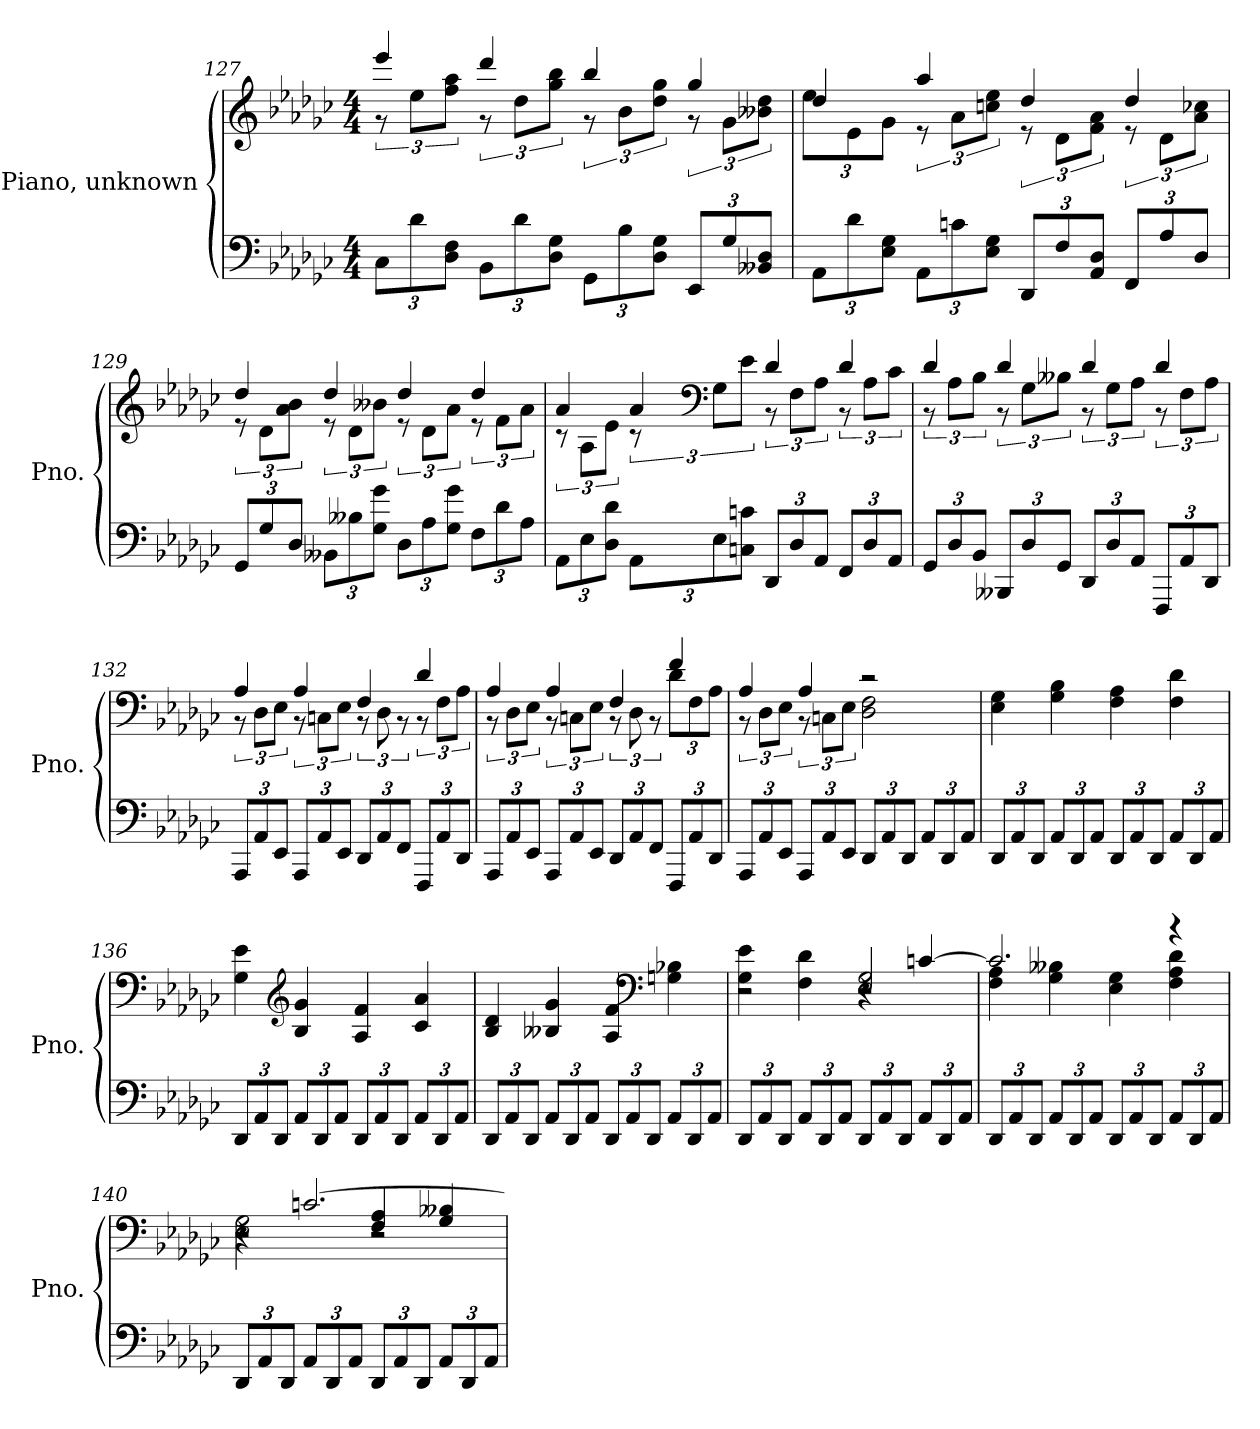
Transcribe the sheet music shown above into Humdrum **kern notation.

**kern	**kern
*part1	*part1
*staff2	*staff1
*I"Piano, unknown	*
*I'Pno.	*
*clefF4	*clefG2
*k[b-e-a-d-g-c-]	*k[b-e-a-d-g-c-]
*M4/4	*M4/4
*Xbrackettup	*
=127	=127
*	*^
12C-\L	4eee-/	12r
12d-\	.	12ee-\L
12D-\ 12F\J	.	12ff\ 12aa-\J
12BB-\L	4ddd-/	12r
12d-\	.	12dd-\L
12D-\ 12G-\J	.	12gg-\ 12bb-\J
12GG-\L	4bb-/	12r
12B-\	.	12b-\L
12D-\ 12G-\J	.	12dd-\ 12gg-\J
12EE-/L	4gg-/	12r
12G-/	.	12g-\L
12BB--X/ 12D-/J	.	12b--X\ 12dd-\J
!!LO:LB:g=z	!!
=128	=128	=128
*	*	*Xbrackettup
12AA-\L	4dd-/	12ee-\L
12d-\	.	12e-\
12E-\ 12G-\J	.	12g-\J
*	*	*brackettup
12AA-\L	4aa-/	12r
12cn\	.	12a-\L
12E-\ 12G-\J	.	12ccn\ 12ee-\J
12DD-/L	4dd-/	12r
12F/	.	12d-\L
12AA-/ 12D-/J	.	12f\ 12a-\J
12FF/L	4dd-/	12r
12A-/	.	12d-\L
12D-/J	.	12a-\ 12cc-X\J
=129	=129	=129
12GG-/L	4dd-/	12r
12G-/	.	12d-\L
12D-/J	.	12a-\ 12b-\J
12BB--X\L	4dd-/	12r
12B--X\	.	12d-\L
12G-\ 12g-\J	.	12b--X\J
12D-\L	4dd-/	12r
12A-\	.	12d-\L
12G-\ 12g-\J	.	12a-\J
12F\L	4dd-/	12r
12d-\	.	12f\L
12A-\J	.	12a-\J
!!LO:LB:g=z	!!
=130	=130	=130
12AA-\L	4a-/	12r
12E-\	.	12A-\L
12D-\ 12d-\J	.	12e-\J
12AA-\L	4a-/	12r
*	*clefF4	*
12E-\	.	12G-\L
12Cn\ 12cn\J	.	12e-\J
12DD-/L	4d-/	12r
12D-/	.	12F\L
12AA-/J	.	12A-\J
12FF/L	4d-/	12r
12D-/	.	12A-\L
12AA-/J	.	12c-\J
=131	=131	=131
12GG-/L	4d-/	12r
12D-/	.	12A-\L
12BB-/J	.	12B-\J
12BBB--X/L	4d-/	12r
12D-/	.	12G-\L
12GG-/J	.	12B--X\J
12DD-/L	4d-/	12r
12D-/	.	12G-\L
12AA-/J	.	12A-\J
12FFF/L	4d-/	12r
12AA-/	.	12F\L
12DD-/J	.	12A-\J
=132	=132	=132
12AAA-/L	4A-/	12r
12AA-/	.	12D-\L
12EE-/J	.	12E-\J
12AAA-/L	4A-/	12r
12AA-/	.	12Cn\L
12EE-/J	.	12E-\J
12DD-/L	4F/	12r
12AA-/	.	12D-\
12FF/J	.	12r
12FFF/L	4d-/	12r
12AA-/	.	12F\L
12DD-/J	.	12A-\J
!!LO:PB:g=z	!!
=133	=133	=133
12AAA-/L	4A-/	12r
12AA-/	.	12D-\L
12EE-/J	.	12E-\J
12AAA-/L	4A-/	12r
12AA-/	.	12Cn\L
12EE-/J	.	12E-\J
12DD-/L	4F/	12r
12AA-/	.	12D-\
12FF/J	.	12r
*	*	*Xbrackettup
12FFF/L	4f/	12d-\L
12AA-/	.	12F\
12DD-/J	.	12A-\J
=134	=134	=134
*	*	*brackettup
12AAA-/L	4A-/	12r
12AA-/	.	12D-\L
12EE-/J	.	12E-\J
12AAA-/L	4A-/	12r
12AA-/	.	12Cn\L
12EE-/J	.	12E-\J
12DD-/L	2r	2D-\ 2F\
12AA-/	.	.
12DD-/J	.	.
12AA-/L	.	.
12DD-/	.	.
12AA-/J	.	.
*	*v	*v
=135	=135
12DD-/L	4E-\ 4G-\
12AA-/	.
12DD-/J	.
12AA-/L	4G-\ 4B-\
12DD-/	.
12AA-/J	.
12DD-/L	4F\ 4A-\
12AA-/	.
12DD-/J	.
12AA-/L	4F\ 4d-\
12DD-/	.
12AA-/J	.
!!LO:LB:g=z
=136	=136
12DD-/L	4G-\ 4e-\
12AA-/	.
12DD-/J	.
*	*clefG2
12AA-/L	4B-/ 4g-/
12DD-/	.
12AA-/J	.
12DD-/L	4A-/ 4f/
12AA-/	.
12DD-/J	.
12AA-/L	4c-/ 4a-/
12DD-/	.
12AA-/J	.
=137	=137
12DD-/L	4B-/ 4d-/
12AA-/	.
12DD-/J	.
12AA-/L	4B--X/ 4g-/
12DD-/	.
12AA-/J	.
12DD-/L	4A-/ 4f/
12AA-/	.
12DD-/J	.
*	*clefF4
12AA-/L	4Gn\ 4B-X\
12DD-/	.
12AA-/J	.
=138	=138
*	*^
*	*	*^
12DD-/L	2r	4G-\ 4e-\	2r
12AA-/	.	.	.
12DD-/J	.	.	.
12AA-/L	.	4F\ 4d-\	.
12DD-/	.	.	.
12AA-/J	.	.	.
12DD-/L	4r	2r	2E-/ 2G-/
12AA-/	.	.	.
12DD-/J	.	.	.
12AA-/L	[4cn/	.	.
12DD-/	.	.	.
12AA-/J	.	.	.
*	*	*v	*v
!!LO:LB:g=z
=139	=139	=139
12DD-/L	2.c/]	4F\ 4A-\
12AA-/	.	.
12DD-/J	.	.
12AA-/L	.	4G-\ 4B--X\
12DD-/	.	.
12AA-/J	.	.
12DD-/L	.	4E-\ 4G-\
12AA-/	.	.
12DD-/J	.	.
12AA-/L	4r	4F\ 4A-\ 4d-\
12DD-/	.	.
12AA-/J	.	.
=140	=140	=140
*	*	*^
12DD-/L	4r	2E-\ 2G-\	2r
12AA-/	.	.	.
12DD-/J	.	.	.
12AA-/L	[2.cn/	.	.
12DD-/	.	.	.
12AA-/J	.	.	.
12DD-/L	.	2r	4F/ 4A-/
12AA-/	.	.	.
12DD-/J	.	.	.
12AA-/L	.	.	4G-/ 4B--X/
12DD-/	.	.	.
12AA-/J	.	.	.
*	*v	*v	*v
=	=
*-	*-
